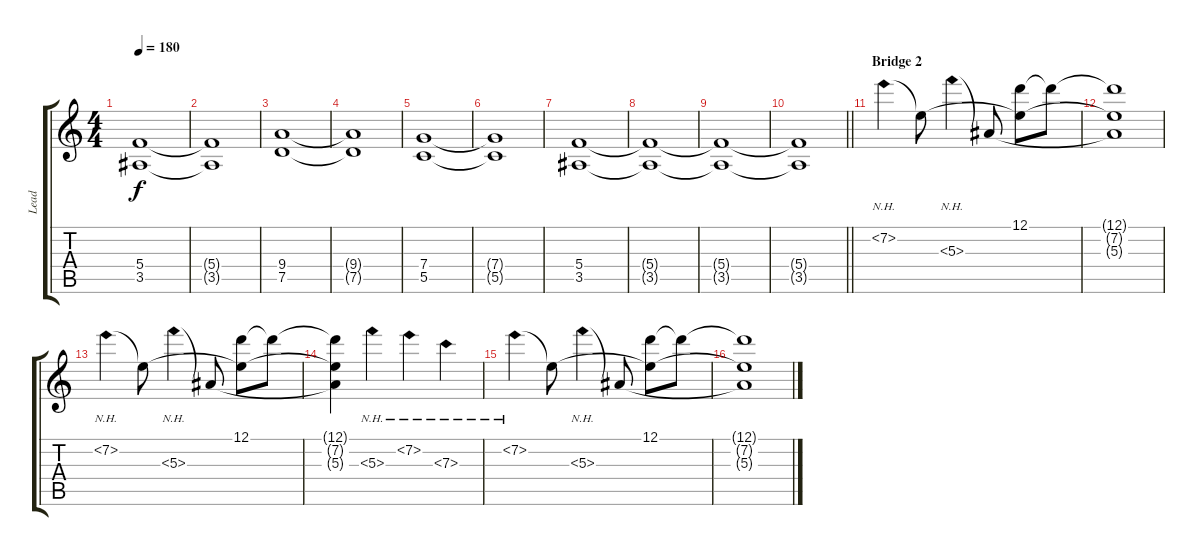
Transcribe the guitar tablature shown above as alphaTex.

\track ("Lead" "Lead") {instrument acousticguitarsteel}
\staff {score tabs}
\tuning (D4 A3 F3 C3 G2 C2) {hide}
\ts (4 4)
\tempo 180
\clef g2
\ks c
(5.4{t} 3.5{t}).1{dy f} |
(5.4{t} 3.5{t}).1 |
(9.4 7.5).1 |
(9.4{t} 7.5{t}).1 |
(7.4 5.5).1 |
(7.4{t} 5.5{t}).1 |
(5.4 3.5).1 |
(5.4{t} 3.5{t}).1 |
(5.4{t} 3.5{t}).1 |
\barLineRight lightlight
(5.4{t} 3.5{t}).1 |
\section ("" "Bridge 2")
7.2{nh}.4 7.2{t}.8 5.3{nh}.4 5.3{t}.8 (12.1 7.2{t}).8 12.1{t}.8 |
(12.1{t} 7.2{t} 5.3{t}).1 |
7.2{nh}.4 7.2{t}.8 5.3{nh}.4 5.3{t}.8 (12.1 7.2{t}).8 12.1{t}.8 |
(12.1{t} 7.2{t} 5.3{t}).4 5.3{nh}.4 7.2{nh}.4 7.3{nh}.4 |
7.2{nh}.4 7.2{t}.8 5.3{nh}.4 5.3{t}.8 (12.1 7.2{t}).8 12.1{t}.8 |
(12.1{t} 7.2{t} 5.3{t}).1
